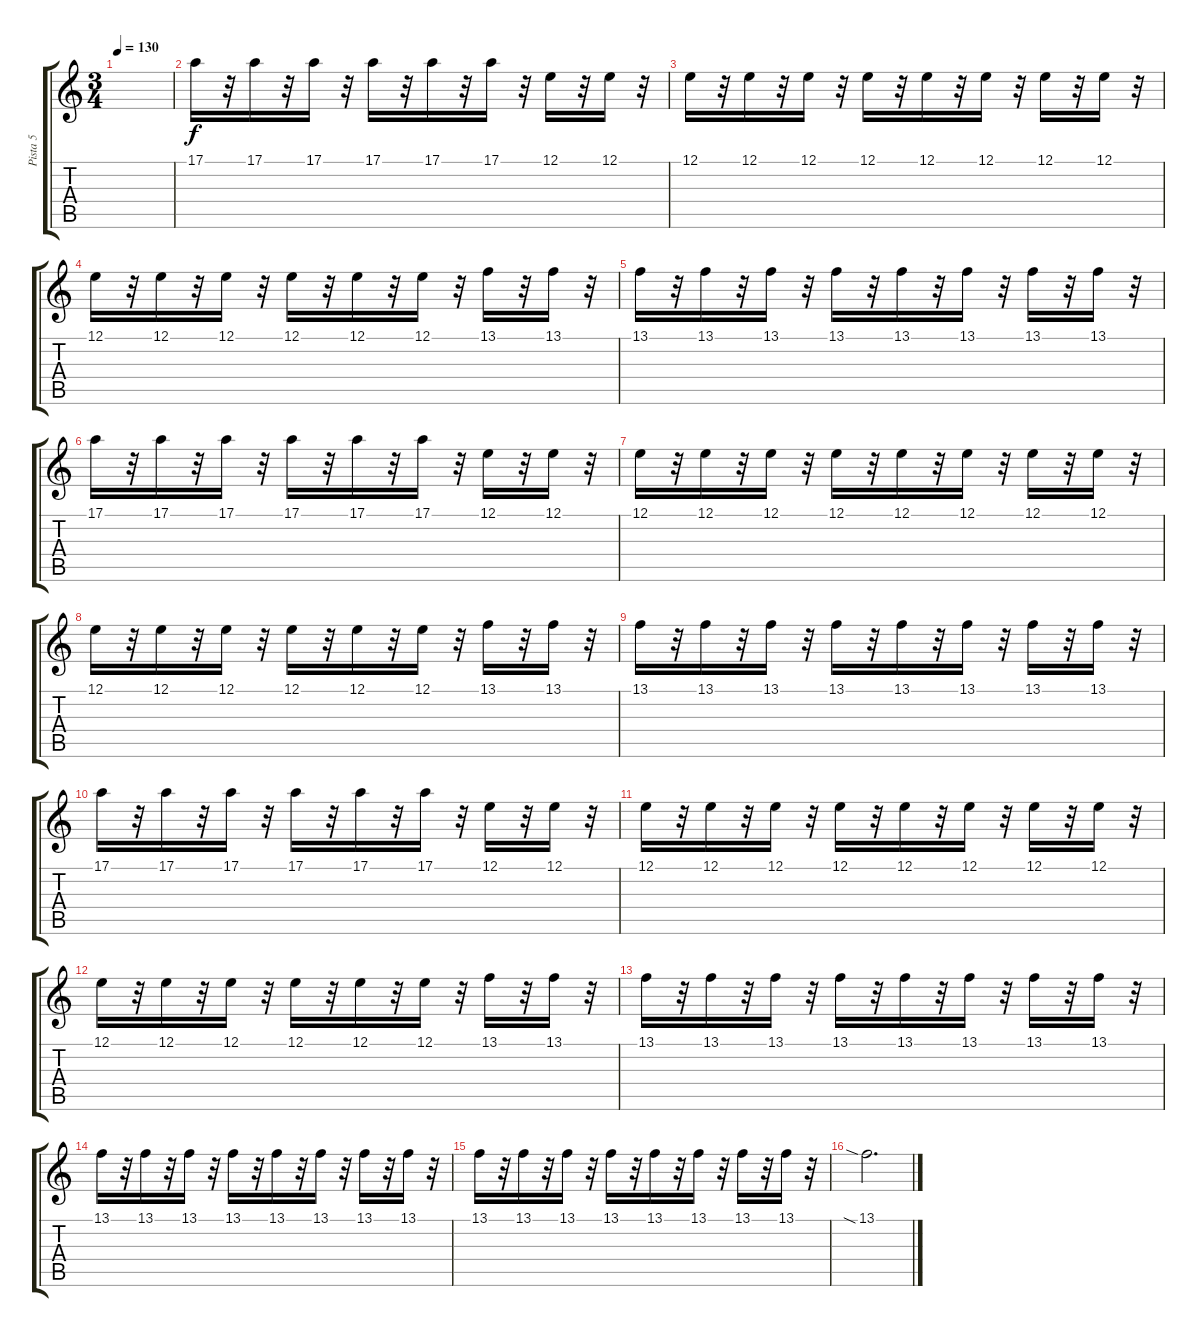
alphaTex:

\track ("Pista 5" "Pista 5") {instrument lead5charang}
\staff {score tabs}
\tuning (E4 B3 G3 D3 A2 E2) {hide}
\ts (3 4)
\tempo 130
\clef g2
\ks c
|
17.1.16 r.32 17.1.16 r.32 17.1.16 r.32 17.1.16 r.32 17.1.16 r.32 17.1.16 r.32 12.1.16 r.32 12.1.16 r.32 |
12.1.16 r.32 12.1.16 r.32 12.1.16 r.32 12.1.16 r.32 12.1.16 r.32 12.1.16 r.32 12.1.16 r.32 12.1.16 r.32 |
12.1.16 r.32 12.1.16 r.32 12.1.16 r.32 12.1.16 r.32 12.1.16 r.32 12.1.16 r.32 13.1.16 r.32 13.1.16 r.32 |
13.1.16 r.32 13.1.16 r.32 13.1.16 r.32 13.1.16 r.32 13.1.16 r.32 13.1.16 r.32 13.1.16 r.32 13.1.16 r.32 |
17.1.16 r.32 17.1.16 r.32 17.1.16 r.32 17.1.16 r.32 17.1.16 r.32 17.1.16 r.32 12.1.16 r.32 12.1.16 r.32 |
12.1.16 r.32 12.1.16 r.32 12.1.16 r.32 12.1.16 r.32 12.1.16 r.32 12.1.16 r.32 12.1.16 r.32 12.1.16 r.32 |
12.1.16 r.32 12.1.16 r.32 12.1.16 r.32 12.1.16 r.32 12.1.16 r.32 12.1.16 r.32 13.1.16 r.32 13.1.16 r.32 |
13.1.16 r.32 13.1.16 r.32 13.1.16 r.32 13.1.16 r.32 13.1.16 r.32 13.1.16 r.32 13.1.16 r.32 13.1.16 r.32 |
17.1.16 r.32 17.1.16 r.32 17.1.16 r.32 17.1.16 r.32 17.1.16 r.32 17.1.16 r.32 12.1.16 r.32 12.1.16 r.32 |
12.1.16 r.32 12.1.16 r.32 12.1.16 r.32 12.1.16 r.32 12.1.16 r.32 12.1.16 r.32 12.1.16 r.32 12.1.16 r.32 |
12.1.16 r.32 12.1.16 r.32 12.1.16 r.32 12.1.16 r.32 12.1.16 r.32 12.1.16 r.32 13.1.16 r.32 13.1.16 r.32 |
13.1.16 r.32 13.1.16 r.32 13.1.16 r.32 13.1.16 r.32 13.1.16 r.32 13.1.16 r.32 13.1.16 r.32 13.1.16 r.32 |
13.1.16 r.32 13.1.16 r.32 13.1.16 r.32 13.1.16 r.32 13.1.16 r.32 13.1.16 r.32 13.1.16 r.32 13.1.16 r.32 |
13.1.16 r.32 13.1.16 r.32 13.1.16 r.32 13.1.16 r.32 13.1.16 r.32 13.1.16 r.32 13.1.16 r.32 13.1.16 r.32 |
13.1{sia}.2{d}
